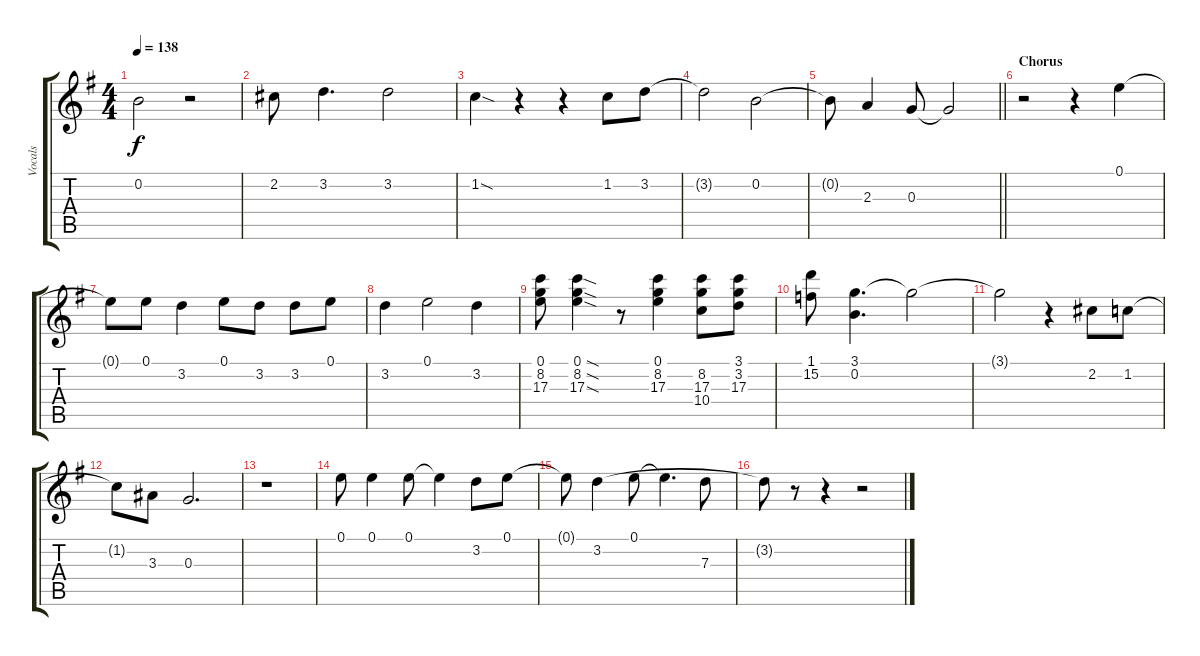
\track ("Vocals" "Vocals") {instrument acousticguitarsteel}
\staff {score tabs}
\tuning (E4 B3 G3 D3 A2 E2) {hide}
\ts (4 4)
\tempo 138
\clef g2
\ks g
0.2{t}.2{dy f} r.2 |
2.2.8 3.2.4{d} 3.2.2 |
1.2{sod}.4 r.4 r.4 1.2.8 3.2.8 |
3.2{t}.2 0.2.2 |
\barLineRight lightlight
0.2{t}.8 2.3.4 0.3.8 0.3{t}.2 |
\section ("" "Chorus")
r.2 r.4 0.1.4 |
0.1{t}.8 0.1.8 3.2.4 0.1.8 3.2.8 3.2.8 0.1.8 |
3.2.4 0.1.2 3.2.4 |
(0.1 8.2 17.3).8 (0.1{sod} 8.2{sod} 17.3{sod}).4 r.8 (0.1 8.2 17.3).4 (8.2 17.3 10.4).8 (3.1 3.2 17.3).8 |
(1.1 15.2).8 (3.1 0.2).4{d} 3.1{t}.2 |
3.1{t}.2 r.4 2.2.8 1.2.8 |
1.2{t}.8 3.3.8 0.3.2{d} |
r.1 |
0.1.8 0.1.4 0.1.8 0.1{t}.4 3.2.8 0.1.8 |
0.1{t}.8 3.2.4 0.1.8 0.1{t}.4{d} 7.3.8 |
3.2{t}.8 r.8 r.4 r.2
